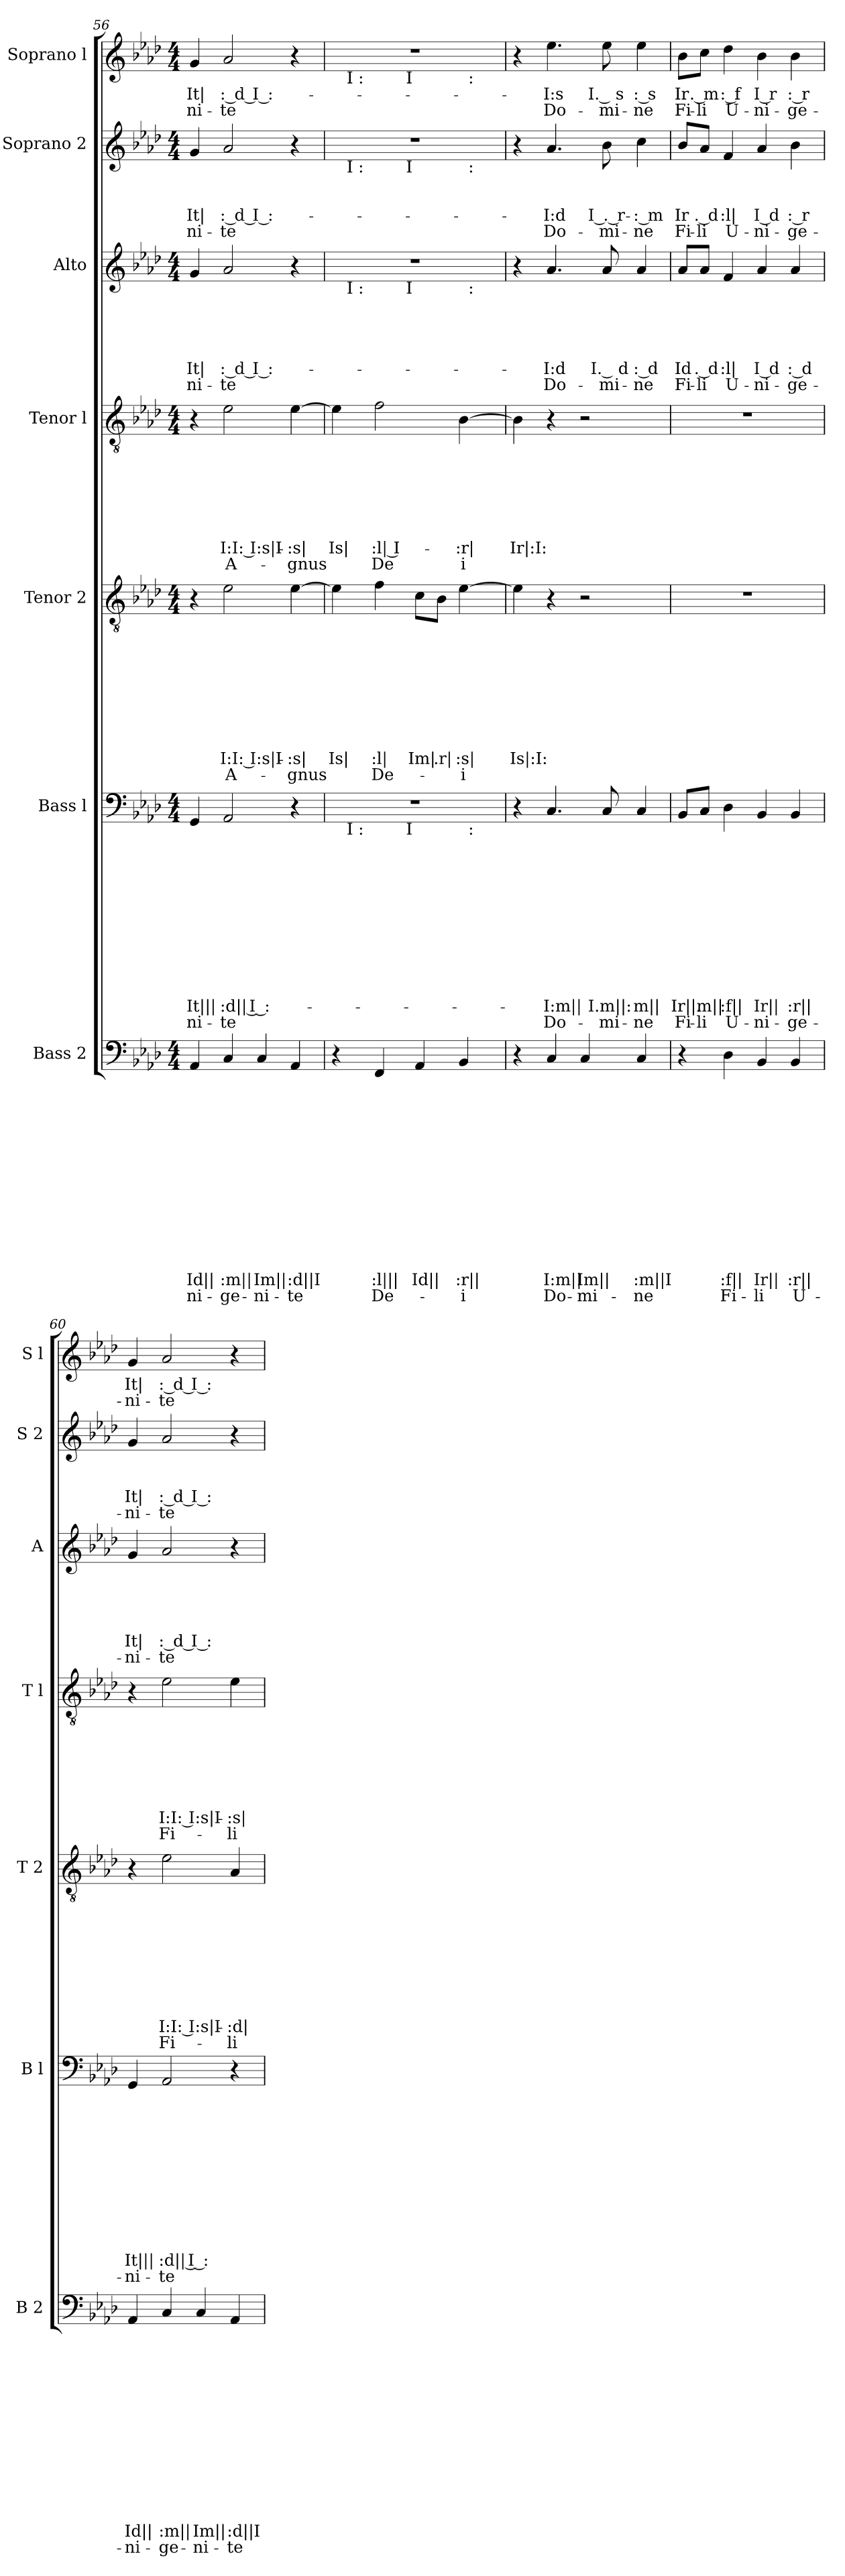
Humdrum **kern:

**kern	**text	**text	**text	**text	**text	**text	**text	**text	**text	**text	**text	**text	**text	**text	**kern	**text	**text	**text	**text	**text	**text	**text	**text	**text	**text	**text	**text	**kern	**text	**text	**text	**text	**text	**text	**text	**text	**text	**text	**kern	**text	**text	**text	**text	**text	**text	**text	**text	**kern	**text	**text	**text	**text	**text	**text	**kern	**text	**text	**text	**text	**kern	**text	**text
*part7	*part7	*part7	*part7	*part7	*part7	*part7	*part7	*part7	*part7	*part7	*part7	*part7	*part7	*part7	*part6	*part6	*part6	*part6	*part6	*part6	*part6	*part6	*part6	*part6	*part6	*part6	*part6	*part5	*part5	*part5	*part5	*part5	*part5	*part5	*part5	*part5	*part5	*part5	*part4	*part4	*part4	*part4	*part4	*part4	*part4	*part4	*part4	*part3	*part3	*part3	*part3	*part3	*part3	*part3	*part2	*part2	*part2	*part2	*part2	*part1	*part1	*part1
*staff7	*staff7	*staff7	*staff7	*staff7	*staff7	*staff7	*staff7	*staff7	*staff7	*staff7	*staff7	*staff7	*staff7	*staff7	*staff6	*staff6	*staff6	*staff6	*staff6	*staff6	*staff6	*staff6	*staff6	*staff6	*staff6	*staff6	*staff6	*staff5	*staff5	*staff5	*staff5	*staff5	*staff5	*staff5	*staff5	*staff5	*staff5	*staff5	*staff4	*staff4	*staff4	*staff4	*staff4	*staff4	*staff4	*staff4	*staff4	*staff3	*staff3	*staff3	*staff3	*staff3	*staff3	*staff3	*staff2	*staff2	*staff2	*staff2	*staff2	*staff1	*staff1	*staff1
*I"Bass 2	*	*	*	*	*	*	*	*	*	*	*	*	*	*	*I"Bass l	*	*	*	*	*	*	*	*	*	*	*	*	*I"Tenor 2	*	*	*	*	*	*	*	*	*	*	*I"Tenor l	*	*	*	*	*	*	*	*	*I"Alto	*	*	*	*	*	*	*I"Soprano 2	*	*	*	*	*I"Soprano l	*	*
*I'B 2	*	*	*	*	*	*	*	*	*	*	*	*	*	*	*I'B l	*	*	*	*	*	*	*	*	*	*	*	*	*I'T 2	*	*	*	*	*	*	*	*	*	*	*I'T l	*	*	*	*	*	*	*	*	*I'A	*	*	*	*	*	*	*I'S 2	*	*	*	*	*I'S l	*	*
*clefF4	*	*	*	*	*	*	*	*	*	*	*	*	*	*	*clefF4	*	*	*	*	*	*	*	*	*	*	*	*	*clefGv2	*	*	*	*	*	*	*	*	*	*	*clefGv2	*	*	*	*	*	*	*	*	*clefG2	*	*	*	*	*	*	*clefG2	*	*	*	*	*clefG2	*	*
*k[b-e-a-d-]	*	*	*	*	*	*	*	*	*	*	*	*	*	*	*k[b-e-a-d-]	*	*	*	*	*	*	*	*	*	*	*	*	*k[b-e-a-d-]	*	*	*	*	*	*	*	*	*	*	*k[b-e-a-d-]	*	*	*	*	*	*	*	*	*k[b-e-a-d-]	*	*	*	*	*	*	*k[b-e-a-d-]	*	*	*	*	*k[b-e-a-d-]	*	*
*A-:	*	*	*	*	*	*	*	*	*	*	*	*	*	*	*A-:	*	*	*	*	*	*	*	*	*	*	*	*	*A-:	*	*	*	*	*	*	*	*	*	*	*A-:	*	*	*	*	*	*	*	*	*A-:	*	*	*	*	*	*	*A-:	*	*	*	*	*A-:	*	*
*M4/4	*	*	*	*	*	*	*	*	*	*	*	*	*	*	*M4/4	*	*	*	*	*	*	*	*	*	*	*	*	*M4/4	*	*	*	*	*	*	*	*	*	*	*M4/4	*	*	*	*	*	*	*	*	*M4/4	*	*	*	*	*	*	*M4/4	*	*	*	*	*M4/4	*	*
=56	=56	=56	=56	=56	=56	=56	=56	=56	=56	=56	=56	=56	=56	=56	=56	=56	=56	=56	=56	=56	=56	=56	=56	=56	=56	=56	=56	=56	=56	=56	=56	=56	=56	=56	=56	=56	=56	=56	=56	=56	=56	=56	=56	=56	=56	=56	=56	=56	=56	=56	=56	=56	=56	=56	=56	=56	=56	=56	=56	=56	=56	=56
!	!	!	!	!	!	!	!	!	!	!	!	!	!LO:LY:b:rj	!LO:LY:b:rj	!	!	!	!	!	!	!	!	!	!	!	!LO:LY:b:rj	!LO:LY:b:rj	!	!	!	!	!	!	!	!	!	!	!	!	!	!	!	!	!	!	!	!	!	!	!	!	!	!LO:LY:b:rj	!LO:LY:b:rj	!	!	!	!LO:LY:b:rj	!LO:LY:b:rj	!	!LO:LY:b:rj	!LO:LY:b:rj
4AA-/	.	.	.	.	.	.	.	.	.	.	.	.	Id||	-ni-	4GG/	.	.	.	.	.	.	.	.	.	.	It|||	-ni-	4r	.	.	.	.	.	.	.	.	.	.	4r	.	.	.	.	.	.	.	.	4g/	.	.	.	.	It|	-ni-	4g/	.	.	It|	-ni-	4g/	It|	-ni-
!	!	!	!	!	!	!	!	!	!	!	!	!	!LO:LY:b:rj	!LO:LY:b:rj	!	!	!	!	!	!	!	!	!	!	!	!LO:LY:b:rj	!LO:LY:b:rj	!	!	!	!	!	!	!	!	!	!LO:LY:b:rj	!LO:LY:b:rj	!	!	!	!	!	!	!	!LO:LY:b:rj	!LO:LY:b:rj	!	!	!	!	!	!LO:LY:b:rj	!LO:LY:b:rj	!	!	!	!LO:LY:b:rj	!LO:LY:b:rj	!	!LO:LY:b:rj	!LO:LY:b:rj
4C/	.	.	.	.	.	.	.	.	.	.	.	.	:m||	-ge-	2AA-/	.	.	.	.	.	.	.	.	.	.	:d|| I :-	-te	2e-\	.	.	.	.	.	.	.	.	I:I: I:s|I-	A-	2e-\	.	.	.	.	.	.	I:I: I:s|I-	A-	2a-/	.	.	.	.	: d I :-	-te	2a-/	.	.	: d I :-	-te	2a-/	: d I :-	-te
!	!	!	!	!	!	!	!	!	!	!	!	!	!LO:LY:b:rj	!LO:LY:b:rj	!	!	!	!	!	!	!	!	!	!	!	!	!	!	!	!	!	!	!	!	!	!	!	!	!	!	!	!	!	!	!	!	!	!	!	!	!	!	!	!	!	!	!	!	!	!	!	!
4C/	.	.	.	.	.	.	.	.	.	.	.	.	Im||	-ni-	.	.	.	.	.	.	.	.	.	.	.	.	.	.	.	.	.	.	.	.	.	.	.	.	.	.	.	.	.	.	.	.	.	.	.	.	.	.	.	.	.	.	.	.	.	.	.	.
!	!	!	!	!	!	!	!	!	!	!	!	!	!LO:LY:b:rj	!LO:LY:b:rj	!	!	!	!	!	!	!	!	!	!	!	!	!	!	!	!	!	!	!	!	!	!	!LO:LY:b:rj	!LO:LY:b:rj	!	!	!	!	!	!	!	!LO:LY:b:rj	!LO:LY:b:rj	!	!	!	!	!	!	!	!	!	!	!	!	!	!	!
4AA-/	.	.	.	.	.	.	.	.	.	.	.	.	:d||I	-te	4r	.	.	.	.	.	.	.	.	.	.	.	.	[>4e-\	.	.	.	.	.	.	.	.	-:s|	-gnus	[>4e-\	.	.	.	.	.	.	-:s|	-gnus	4r	.	.	.	.	.	.	4r	.	.	.	.	4r	.	.
=57	=57	=57	=57	=57	=57	=57	=57	=57	=57	=57	=57	=57	=57	=57	=57	=57	=57	=57	=57	=57	=57	=57	=57	=57	=57	=57	=57	=57	=57	=57	=57	=57	=57	=57	=57	=57	=57	=57	=57	=57	=57	=57	=57	=57	=57	=57	=57	=57	=57	=57	=57	=57	=57	=57	=57	=57	=57	=57	=57	=57	=57	=57
!	!	!	!	!	!	!	!	!	!	!	!	!	!	!	!	!	!	!	!	!	!	!	!	!	!	!	!	!	!	!	!	!	!	!	!	!	!LO:LY:b:rj	!	!	!	!	!	!	!	!	!LO:LY:b:rj	!	!	!	!	!	!	!	!	!	!	!	!	!	!	!	!
*	*	*	*	*	*	*	*	*	*	*	*	*	*	*	*^	*	*	*	*	*	*	*	*	*	*	*	*	*	*	*	*	*	*	*	*	*	*	*	*	*	*	*	*	*	*	*	*	*^	*	*	*	*	*	*	*^	*	*	*	*	*^	*	*
*	*	*	*	*	*	*	*	*	*	*	*	*	*	*	*	*^	*	*	*	*	*	*	*	*	*	*	*	*	*	*	*	*	*	*	*	*	*	*	*	*	*	*	*	*	*	*	*	*	*	*^	*	*	*	*	*	*	*	*^	*	*	*	*	*	*^	*	*
*	*	*	*	*	*	*	*	*	*	*	*	*	*	*	*	*	*^	*	*	*	*	*	*	*	*	*	*	*	*	*	*	*	*	*	*	*	*	*	*	*	*	*	*	*	*	*	*	*	*	*	*	*^	*	*	*	*	*	*	*	*	*^	*	*	*	*	*	*	*^	*	*
4r	.	.	.	.	.	.	.	.	.	.	.	.	.	.	1r	16ryy	4...ryy	2ryy	.	.	.	.	.	.	.	.	.	.	.	.	4e-\]	.	.	.	.	.	.	.	.	Is|	.	4e-\]	.	.	.	.	.	.	Is|	.	1r	16ryy	4...ryy	2ryy	.	.	.	.	.	.	1r	16ryy	4...ryy	2ryy	.	.	.	.	1r	16ryy	4...ryy	2ryy	.	.
!	!	!	!	!	!	!	!	!	!	!	!	!	!	!	!	!	!	!	!	!	!	!	!	!	!	!	!	!	!	!	!	!	!	!	!	!	!	!	!	!	!	!	!	!	!	!	!	!	!	!	!	!	!	!	!	!	!	!	!	!	!	!	!	!	!	!	!	!	!	!LO:TX:b:t=I &colon;	!	!	!	!
!	!	!	!	!	!	!	!	!	!	!	!	!	!	!	!	!	!	!	!	!	!	!	!	!	!	!	!	!	!	!	!	!	!	!	!	!	!	!	!	!	!	!	!	!	!	!	!	!	!	!	!	!	!	!	!	!	!	!	!	!	!	!LO:TX:b:t=I &colon;	!	!	!	!	!	!	!	!	!	!	!	!
!	!	!	!	!	!	!	!	!	!	!	!	!	!	!	!	!	!	!	!	!	!	!	!	!	!	!	!	!	!	!	!	!	!	!	!	!	!	!	!	!	!	!	!	!	!	!	!	!	!	!	!	!LO:TX:b:t=I &colon;	!	!	!	!	!	!	!	!	!	!	!	!	!	!	!	!	!	!	!	!	!	!
!	!	!	!	!	!	!	!	!	!	!	!	!	!	!	!	!LO:TX:b:t=I &colon;	!	!	!	!	!	!	!	!	!	!	!	!	!	!	!	!	!	!	!	!	!	!	!	!	!	!	!	!	!	!	!	!	!	!	!	!	!	!	!	!	!	!	!	!	!	!	!	!	!	!	!	!	!	!	!	!	!	!
.	.	.	.	.	.	.	.	.	.	.	.	.	.	.	.	2...ryy	.	.	.	.	.	.	.	.	.	.	.	.	.	.	.	.	.	.	.	.	.	.	.	.	.	.	.	.	.	.	.	.	.	.	.	2...ryy	.	.	.	.	.	.	.	.	.	2...ryy	.	.	.	.	.	.	.	2...ryy	.	.	.	.
!	!	!	!	!	!	!	!	!	!	!	!	!	!LO:LY:b:rj	!LO:LY:b:rj	!	!	!	!	!	!	!	!	!	!	!	!	!	!	!	!	!	!	!	!	!	!	!	!	!	!LO:LY:b:rj	!LO:LY:b:rj	!	!	!	!	!	!	!	!LO:LY:b:rj	!LO:LY:b:rj	!	!	!	!	!	!	!	!	!	!	!	!	!	!	!	!	!	!	!	!	!	!	!	!
4FF/	.	.	.	.	.	.	.	.	.	.	.	.	:l|||	De-	.	.	.	.	.	.	.	.	.	.	.	.	.	.	.	.	4f\	.	.	.	.	.	.	.	.	:l|	De-	2f\	.	.	.	.	.	.	:l| I-	De	.	.	.	.	.	.	.	.	.	.	.	.	.	.	.	.	.	.	.	.	.	.	.	.
!	!	!	!	!	!	!	!	!	!	!	!	!	!	!	!	!	!	!	!	!	!	!	!	!	!	!	!	!	!	!	!	!	!	!	!	!	!	!	!	!	!	!	!	!	!	!	!	!	!	!	!	!	!	!	!	!	!	!	!	!	!	!	!	!	!	!	!	!	!	!	!LO:TX:b:t=I	!	!	!
!	!	!	!	!	!	!	!	!	!	!	!	!	!	!	!	!	!	!	!	!	!	!	!	!	!	!	!	!	!	!	!	!	!	!	!	!	!	!	!	!	!	!	!	!	!	!	!	!	!	!	!	!	!	!	!	!	!	!	!	!	!	!	!LO:TX:b:t=I	!	!	!	!	!	!	!	!	!	!	!
!	!	!	!	!	!	!	!	!	!	!	!	!	!	!	!	!	!	!	!	!	!	!	!	!	!	!	!	!	!	!	!	!	!	!	!	!	!	!	!	!	!	!	!	!	!	!	!	!	!	!	!	!	!LO:TX:b:t=I	!	!	!	!	!	!	!	!	!	!	!	!	!	!	!	!	!	!	!	!	!
!	!	!	!	!	!	!	!	!	!	!	!	!	!	!	!	!	!LO:TX:b:t=I	!	!	!	!	!	!	!	!	!	!	!	!	!	!	!	!	!	!	!	!	!	!	!	!	!	!	!	!	!	!	!	!	!	!	!	!	!	!	!	!	!	!	!	!	!	!	!	!	!	!	!	!	!	!	!	!	!
.	.	.	.	.	.	.	.	.	.	.	.	.	.	.	.	.	2ryy	.	.	.	.	.	.	.	.	.	.	.	.	.	.	.	.	.	.	.	.	.	.	.	.	.	.	.	.	.	.	.	.	.	.	.	2ryy	.	.	.	.	.	.	.	.	.	2ryy	.	.	.	.	.	.	.	2ryy	.	.	.
!	!	!	!	!	!	!	!	!	!	!	!	!	!LO:LY:b:rj	!	!	!	!	!	!	!	!	!	!	!	!	!	!	!	!	!	!	!	!	!	!	!	!	!	!	!LO:LY:b:rj	!	!	!	!	!	!	!	!	!	!	!	!	!	!	!	!	!	!	!	!	!	!	!	!	!	!	!	!	!	!	!	!	!	!
4AA-/	.	.	.	.	.	.	.	.	.	.	.	.	Id||	.	.	.	.	4ryy	.	.	.	.	.	.	.	.	.	.	.	.	8c\L	.	.	.	.	.	.	.	.	Im|	.	.	.	.	.	.	.	.	.	.	.	.	.	4ryy	.	.	.	.	.	.	.	.	.	4ryy	.	.	.	.	.	.	.	4ryy	.	.
!	!	!	!	!	!	!	!	!	!	!	!	!	!	!	!	!	!	!	!	!	!	!	!	!	!	!	!	!	!	!	!	!	!	!	!	!	!	!	!	!LO:LY:b:rj	!	!	!	!	!	!	!	!	!	!	!	!	!	!	!	!	!	!	!	!	!	!	!	!	!	!	!	!	!	!	!	!	!	!
.	.	.	.	.	.	.	.	.	.	.	.	.	.	.	.	.	.	.	.	.	.	.	.	.	.	.	.	.	.	.	8B-\J	.	.	.	.	.	.	.	.	.r|	.	.	.	.	.	.	.	.	.	.	.	.	.	.	.	.	.	.	.	.	.	.	.	.	.	.	.	.	.	.	.	.	.	.
!	!	!	!	!	!	!	!	!	!	!	!	!	!LO:LY:b:rj	!LO:LY:b:rj	!	!	!	!	!	!	!	!	!	!	!	!	!	!	!	!	!	!	!	!	!	!	!	!	!	!LO:LY:b:rj	!LO:LY:b:rj	!	!	!	!	!	!	!	!LO:LY:b:rj	!LO:LY:b:rj	!	!	!	!	!	!	!	!	!	!	!	!	!	!	!	!	!	!	!	!	!	!	!	!
4BB-/	.	.	.	.	.	.	.	.	.	.	.	.	:r||	-i	.	.	.	32ryy	.	.	.	.	.	.	.	.	.	.	.	.	[>4e-\	.	.	.	.	.	.	.	.	:s|	-i	[>4B-\	.	.	.	.	.	.	-:r|	i	.	.	.	32ryy	.	.	.	.	.	.	.	.	.	32ryy	.	.	.	.	.	.	.	32ryy	.	.
!	!	!	!	!	!	!	!	!	!	!	!	!	!	!	!	!	!	!	!	!	!	!	!	!	!	!	!	!	!	!	!	!	!	!	!	!	!	!	!	!	!	!	!	!	!	!	!	!	!	!	!	!	!	!	!	!	!	!	!	!	!	!	!	!	!	!	!	!	!	!	!	!LO:TX:b:t=&colon;	!	!
!	!	!	!	!	!	!	!	!	!	!	!	!	!	!	!	!	!	!	!	!	!	!	!	!	!	!	!	!	!	!	!	!	!	!	!	!	!	!	!	!	!	!	!	!	!	!	!	!	!	!	!	!	!	!	!	!	!	!	!	!	!	!	!	!LO:TX:b:t=&colon;	!	!	!	!	!	!	!	!	!	!
!	!	!	!	!	!	!	!	!	!	!	!	!	!	!	!	!	!	!	!	!	!	!	!	!	!	!	!	!	!	!	!	!	!	!	!	!	!	!	!	!	!	!	!	!	!	!	!	!	!	!	!	!	!	!LO:TX:b:t=&colon;	!	!	!	!	!	!	!	!	!	!	!	!	!	!	!	!	!	!	!	!
!	!	!	!	!	!	!	!	!	!	!	!	!	!	!	!	!	!	!LO:TX:b:t=&colon;	!	!	!	!	!	!	!	!	!	!	!	!	!	!	!	!	!	!	!	!	!	!	!	!	!	!	!	!	!	!	!	!	!	!	!	!	!	!	!	!	!	!	!	!	!	!	!	!	!	!	!	!	!	!	!	!
.	.	.	.	.	.	.	.	.	.	.	.	.	.	.	.	.	.	8..ryy	.	.	.	.	.	.	.	.	.	.	.	.	.	.	.	.	.	.	.	.	.	.	.	.	.	.	.	.	.	.	.	.	.	.	.	8..ryy	.	.	.	.	.	.	.	.	.	8..ryy	.	.	.	.	.	.	.	8..ryy	.	.
.	.	.	.	.	.	.	.	.	.	.	.	.	.	.	.	.	32ryy	.	.	.	.	.	.	.	.	.	.	.	.	.	.	.	.	.	.	.	.	.	.	.	.	.	.	.	.	.	.	.	.	.	.	.	32ryy	.	.	.	.	.	.	.	.	.	32ryy	.	.	.	.	.	.	.	32ryy	.	.	.
!!LO:PB:g=z
=58	=58	=58	=58	=58	=58	=58	=58	=58	=58	=58	=58	=58	=58	=58	=58	=58	=58	=58	=58	=58	=58	=58	=58	=58	=58	=58	=58	=58	=58	=58	=58	=58	=58	=58	=58	=58	=58	=58	=58	=58	=58	=58	=58	=58	=58	=58	=58	=58	=58	=58	=58	=58	=58	=58	=58	=58	=58	=58	=58	=58	=58	=58	=58	=58	=58	=58	=58	=58	=58	=58	=58	=58	=58	=58
!	!	!	!	!	!	!	!	!	!	!	!	!	!	!	!	!	!	!	!	!	!	!	!	!	!	!	!	!	!	!	!	!	!	!	!	!	!	!	!	!LO:LY:b:rj	!	!	!	!	!	!	!	!	!LO:LY:b:rj	!	!	!	!	!	!	!	!	!	!	!	!	!	!	!	!	!	!	!	!	!	!	!	!	!
*	*	*	*	*	*	*	*	*	*	*	*	*	*	*	*	*	*	*	*	*	*	*	*	*	*	*	*	*	*	*	*	*	*	*	*	*	*	*	*	*	*	*	*	*	*	*	*	*	*	*	*v	*v	*v	*v	*	*	*	*	*	*	*	*	*	*	*	*	*	*	*v	*v	*v	*v	*	*
*	*	*	*	*	*	*	*	*	*	*	*	*	*	*	*v	*v	*v	*v	*	*	*	*	*	*	*	*	*	*	*	*	*	*	*	*	*	*	*	*	*	*	*	*	*	*	*	*	*	*	*	*	*	*	*	*	*	*	*	*v	*v	*v	*v	*	*	*	*	*	*	*
4r	.	.	.	.	.	.	.	.	.	.	.	.	.	.	4r	.	.	.	.	.	.	.	.	.	.	.	.	4e-\]	.	.	.	.	.	.	.	.	Is|:I:	.	4B-\]	.	.	.	.	.	.	Ir|:I:	.	4r	.	.	.	.	.	.	4r	.	.	.	.	4r	.	.
!	!	!	!	!	!	!	!	!	!	!	!	!	!LO:LY:b:rj	!LO:LY:b:rj	!	!	!	!	!	!	!	!	!	!	!	!LO:LY:b:rj	!LO:LY:b:rj	!	!	!	!	!	!	!	!	!	!	!	!	!	!	!	!	!	!	!	!	!	!	!	!	!	!LO:LY:b:rj	!LO:LY:b:rj	!	!	!	!LO:LY:b:rj	!LO:LY:b:rj	!	!LO:LY:b:rj	!LO:LY:b:rj
4C/	.	.	.	.	.	.	.	.	.	.	.	.	I:m||	Do-	4.C/	.	.	.	.	.	.	.	.	.	.	-I:m||	Do-	4r	.	.	.	.	.	.	.	.	.	.	4r	.	.	.	.	.	.	.	.	4.a-/	.	.	.	.	-I:d	Do-	4.a-/	.	.	-I:d	Do-	4.ee-\	-I:s	Do-
!	!	!	!	!	!	!	!	!	!	!	!	!	!LO:LY:b:rj	!LO:LY:b:rj	!	!	!	!	!	!	!	!	!	!	!	!	!	!	!	!	!	!	!	!	!	!	!	!	!	!	!	!	!	!	!	!	!	!	!	!	!	!	!	!	!	!	!	!	!	!	!	!
4C/	.	.	.	.	.	.	.	.	.	.	.	.	Im||	-mi-	.	.	.	.	.	.	.	.	.	.	.	.	.	2r	.	.	.	.	.	.	.	.	.	.	2r	.	.	.	.	.	.	.	.	.	.	.	.	.	.	.	.	.	.	.	.	.	.	.
!	!	!	!	!	!	!	!	!	!	!	!	!	!	!	!	!	!	!	!	!	!	!	!	!	!	!LO:LY:b:rj	!LO:LY:b:rj	!	!	!	!	!	!	!	!	!	!	!	!	!	!	!	!	!	!	!	!	!	!	!	!	!	!LO:LY:b:rj	!LO:LY:b:rj	!	!	!	!LO:LY:b:rj	!LO:LY:b:rj	!	!LO:LY:b:rj	!LO:LY:b:rj
.	.	.	.	.	.	.	.	.	.	.	.	.	.	.	8C/	.	.	.	.	.	.	.	.	.	.	I­.m||:	-mi-	.	.	.	.	.	.	.	.	.	.	.	.	.	.	.	.	.	.	.	.	8a-/	.	.	.	.	I­. d	-mi-	8b-\	.	.	I . r-	-mi-	8ee-\	I­. s	-mi-
!	!	!	!	!	!	!	!	!	!	!	!	!	!LO:LY:b:rj	!LO:LY:b:rj	!	!	!	!	!	!	!	!	!	!	!	!LO:LY:b	!LO:LY:b	!	!	!	!	!	!	!	!	!	!	!	!	!	!	!	!	!	!	!	!	!	!	!	!	!	!LO:LY:b:rj	!LO:LY:b:rj	!	!	!	!LO:LY:b:rj	!LO:LY:b:rj	!	!LO:LY:b:rj	!LO:LY:b:rj
4C/	.	.	.	.	.	.	.	.	.	.	.	.	:m||I	-ne	4C/	.	.	.	.	.	.	.	.	.	.	m||	-ne	.	.	.	.	.	.	.	.	.	.	.	.	.	.	.	.	.	.	.	.	4a-/	.	.	.	.	: d	-ne	4cc\	.	.	-: m	-ne	4ee-\	: s	-ne
=59	=59	=59	=59	=59	=59	=59	=59	=59	=59	=59	=59	=59	=59	=59	=59	=59	=59	=59	=59	=59	=59	=59	=59	=59	=59	=59	=59	=59	=59	=59	=59	=59	=59	=59	=59	=59	=59	=59	=59	=59	=59	=59	=59	=59	=59	=59	=59	=59	=59	=59	=59	=59	=59	=59	=59	=59	=59	=59	=59	=59	=59	=59
!	!	!	!	!	!	!	!	!	!	!	!	!	!	!	!	!	!	!	!	!	!	!	!	!	!	!LO:LY:b:rj	!LO:LY:b:rj	!	!	!	!	!	!	!	!	!	!	!	!	!	!	!	!	!	!	!	!	!	!	!	!	!	!LO:LY:b:rj	!LO:LY:b:rj	!	!	!	!LO:LY:b:rj	!LO:LY:b:rj	!	!LO:LY:b:rj	!LO:LY:b:rj
4r	.	.	.	.	.	.	.	.	.	.	.	.	.	.	8BB-/L	.	.	.	.	.	.	.	.	.	.	Ir||.	Fi-	1r	.	.	.	.	.	.	.	.	.	.	1r	.	.	.	.	.	.	.	.	8a-/L	.	.	.	.	Id	Fi-	8b-/L	.	.	Ir	Fi-	8b-\L	Ir	Fi-
!	!	!	!	!	!	!	!	!	!	!	!	!	!	!	!	!	!	!	!	!	!	!	!	!	!	!LO:LY:b	!LO:LY:b	!	!	!	!	!	!	!	!	!	!	!	!	!	!	!	!	!	!	!	!	!	!	!	!	!	!LO:LY:b:rj	!LO:LY:b:rj	!	!	!	!LO:LY:b:rj	!LO:LY:b:rj	!	!LO:LY:b:rj	!LO:LY:b:rj
.	.	.	.	.	.	.	.	.	.	.	.	.	.	.	8C/J	.	.	.	.	.	.	.	.	.	.	m||	-li	.	.	.	.	.	.	.	.	.	.	.	.	.	.	.	.	.	.	.	.	8a-/J	.	.	.	.	. d	-li	8a-/J	.	.	. d	-li	8cc\J	. m	-li
!	!	!	!	!	!	!	!	!	!	!	!	!	!LO:LY:b:rj	!LO:LY:b:rj	!	!	!	!	!	!	!	!	!	!	!	!LO:LY:b:rj	!LO:LY:b:rj	!	!	!	!	!	!	!	!	!	!	!	!	!	!	!	!	!	!	!	!	!	!	!	!	!	!LO:LY:b:rj	!LO:LY:b:rj	!	!	!	!LO:LY:b:rj	!LO:LY:b:rj	!	!LO:LY:b:rj	!LO:LY:b:rj
4D-\	.	.	.	.	.	.	.	.	.	.	.	.	:f||	Fi-	4D-\	.	.	.	.	.	.	.	.	.	.	:f||	U-	.	.	.	.	.	.	.	.	.	.	.	.	.	.	.	.	.	.	.	.	4f/	.	.	.	.	:l|	U-	4f/	.	.	:l|	U-	4dd-\	: f	U-
!	!	!	!	!	!	!	!	!	!	!	!	!	!LO:LY:b:rj	!LO:LY:b:rj	!	!	!	!	!	!	!	!	!	!	!	!LO:LY:b:rj	!LO:LY:b:rj	!	!	!	!	!	!	!	!	!	!	!	!	!	!	!	!	!	!	!	!	!	!	!	!	!	!LO:LY:b:rj	!LO:LY:b:rj	!	!	!	!LO:LY:b:rj	!LO:LY:b:rj	!	!LO:LY:b:rj	!LO:LY:b:rj
4BB-/	.	.	.	.	.	.	.	.	.	.	.	.	Ir||	-li	4BB-/	.	.	.	.	.	.	.	.	.	.	Ir||	-ni-	.	.	.	.	.	.	.	.	.	.	.	.	.	.	.	.	.	.	.	.	4a-/	.	.	.	.	I d	-ni-	4a-/	.	.	I d	-ni-	4b-\	I r	-ni-
!	!	!	!	!	!	!	!	!	!	!	!	!	!LO:LY:b:rj	!LO:LY:b:rj	!	!	!	!	!	!	!	!	!	!	!	!LO:LY:b:rj	!LO:LY:b:rj	!	!	!	!	!	!	!	!	!	!	!	!	!	!	!	!	!	!	!	!	!	!	!	!	!	!LO:LY:b:rj	!LO:LY:b:rj	!	!	!	!LO:LY:b:rj	!LO:LY:b:rj	!	!LO:LY:b:rj	!LO:LY:b:rj
4BB-/	.	.	.	.	.	.	.	.	.	.	.	.	:r||	U-	4BB-/	.	.	.	.	.	.	.	.	.	.	:r||	-ge-	.	.	.	.	.	.	.	.	.	.	.	.	.	.	.	.	.	.	.	.	4a-/	.	.	.	.	: d	-ge-	4b-\	.	.	: r	-ge-	4b-\	: r	-ge-
=60	=60	=60	=60	=60	=60	=60	=60	=60	=60	=60	=60	=60	=60	=60	=60	=60	=60	=60	=60	=60	=60	=60	=60	=60	=60	=60	=60	=60	=60	=60	=60	=60	=60	=60	=60	=60	=60	=60	=60	=60	=60	=60	=60	=60	=60	=60	=60	=60	=60	=60	=60	=60	=60	=60	=60	=60	=60	=60	=60	=60	=60	=60
!	!	!	!	!	!	!	!	!	!	!	!	!	!LO:LY:b:rj	!LO:LY:b:rj	!	!	!	!	!	!	!	!	!	!	!	!LO:LY:b:rj	!LO:LY:b:rj	!	!	!	!	!	!	!	!	!	!	!	!	!	!	!	!	!	!	!	!	!	!	!	!	!	!LO:LY:b:rj	!LO:LY:b:rj	!	!	!	!LO:LY:b:rj	!LO:LY:b:rj	!	!LO:LY:b:rj	!LO:LY:b:rj
4AA-/	.	.	.	.	.	.	.	.	.	.	.	.	Id||	-ni-	4GG/	.	.	.	.	.	.	.	.	.	.	It|||	-ni-	4r	.	.	.	.	.	.	.	.	.	.	4r	.	.	.	.	.	.	.	.	4g/	.	.	.	.	It|	-ni-	4g/	.	.	It|	-ni-	4g/	It|	-ni-
!	!	!	!	!	!	!	!	!	!	!	!	!	!LO:LY:b:rj	!LO:LY:b:rj	!	!	!	!	!	!	!	!	!	!	!	!LO:LY:b:rj	!LO:LY:b:rj	!	!	!	!	!	!	!	!	!	!LO:LY:b:rj	!LO:LY:b:rj	!	!	!	!	!	!	!	!LO:LY:b:rj	!LO:LY:b:rj	!	!	!	!	!	!LO:LY:b:rj	!LO:LY:b:rj	!	!	!	!LO:LY:b:rj	!LO:LY:b:rj	!	!LO:LY:b:rj	!LO:LY:b:rj
4C/	.	.	.	.	.	.	.	.	.	.	.	.	:m||	-ge-	2AA-/	.	.	.	.	.	.	.	.	.	.	:d|| I :-	-te	2e-\	.	.	.	.	.	.	.	.	I:I: I:s|I-	Fi-	2e-\	.	.	.	.	.	.	I:I: I:s|I-	Fi-	2a-/	.	.	.	.	: d I :-	-te	2a-/	.	.	: d I :-	-te	2a-/	: d I :-	-te
!	!	!	!	!	!	!	!	!	!	!	!	!	!LO:LY:b:rj	!LO:LY:b:rj	!	!	!	!	!	!	!	!	!	!	!	!	!	!	!	!	!	!	!	!	!	!	!	!	!	!	!	!	!	!	!	!	!	!	!	!	!	!	!	!	!	!	!	!	!	!	!	!
4C/	.	.	.	.	.	.	.	.	.	.	.	.	Im||	-ni-	.	.	.	.	.	.	.	.	.	.	.	.	.	.	.	.	.	.	.	.	.	.	.	.	.	.	.	.	.	.	.	.	.	.	.	.	.	.	.	.	.	.	.	.	.	.	.	.
!	!	!	!	!	!	!	!	!	!	!	!	!	!LO:LY:b:rj	!LO:LY:b:rj	!	!	!	!	!	!	!	!	!	!	!	!	!	!	!	!	!	!	!	!	!	!	!LO:LY:b:rj	!LO:LY:b:rj	!	!	!	!	!	!	!	!LO:LY:b:rj	!LO:LY:b:rj	!	!	!	!	!	!	!	!	!	!	!	!	!	!	!
4AA-/	.	.	.	.	.	.	.	.	.	.	.	.	:d||I	-te	4r	.	.	.	.	.	.	.	.	.	.	.	.	4A-/	.	.	.	.	.	.	.	.	-:d|	-li-	4e-\	.	.	.	.	.	.	-:s|	-li-	4r	.	.	.	.	.	.	4r	.	.	.	.	4r	.	.
=	=	=	=	=	=	=	=	=	=	=	=	=	=	=	=	=	=	=	=	=	=	=	=	=	=	=	=	=	=	=	=	=	=	=	=	=	=	=	=	=	=	=	=	=	=	=	=	=	=	=	=	=	=	=	=	=	=	=	=	=	=	=
*-	*-	*-	*-	*-	*-	*-	*-	*-	*-	*-	*-	*-	*-	*-	*-	*-	*-	*-	*-	*-	*-	*-	*-	*-	*-	*-	*-	*-	*-	*-	*-	*-	*-	*-	*-	*-	*-	*-	*-	*-	*-	*-	*-	*-	*-	*-	*-	*-	*-	*-	*-	*-	*-	*-	*-	*-	*-	*-	*-	*-	*-	*-
